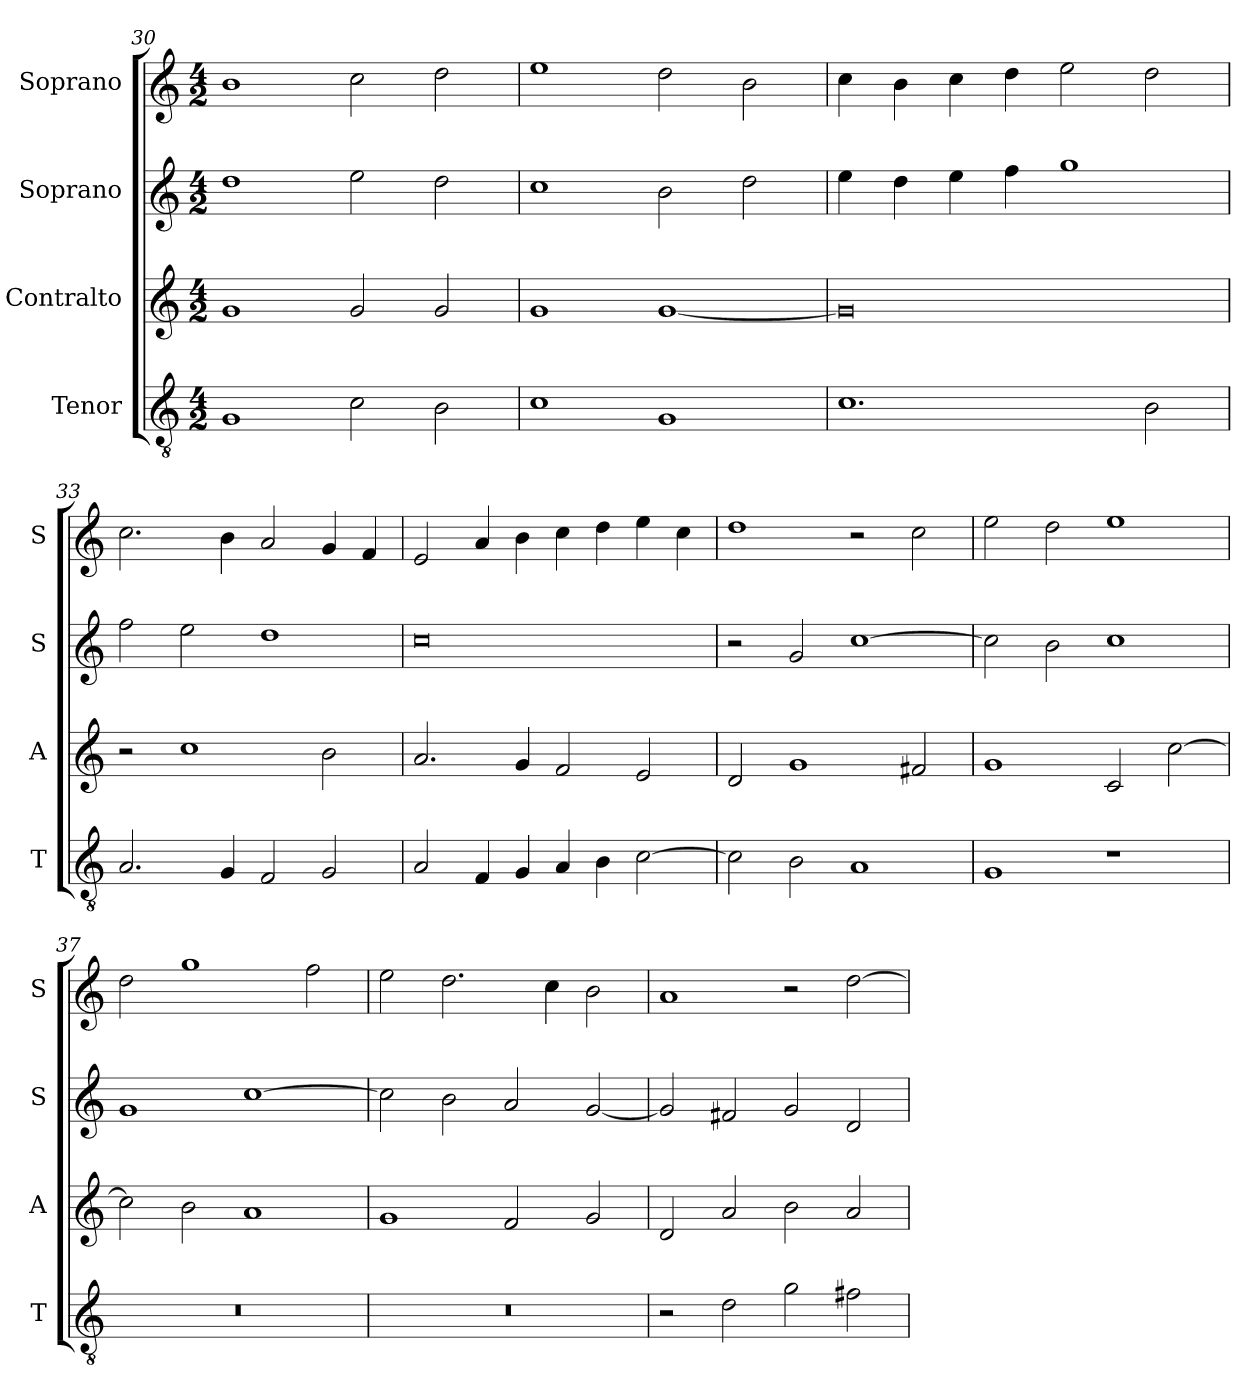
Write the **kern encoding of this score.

**kern	**kern	**kern	**kern
*part4	*part3	*part2	*part1
*staff4	*staff3	*staff2	*staff1
*I"Tenor	*I"Contralto	*I"Soprano	*I"Soprano
*I'T	*I'A	*I'S	*I'S
*clefGv2	*clefG2	*clefG2	*clefG2
*k[]	*k[]	*k[]	*k[]
*G:mix	*G:mix	*G:mix	*G:mix
*M4/2	*M4/2	*M4/2	*M4/2
=30	=30	=30	=30
1G	1g	1dd	1b
2c	2g	2ee	2cc
2B	2g	2dd	2dd
=31	=31	=31	=31
1c	1g	1cc	1ee
1G	[1g	2b	2dd
.	.	2dd	2b
=32	=32	=32	=32
1.c	0g]	4ee	4cc
.	.	4dd	4b
.	.	4ee	4cc
.	.	4ff	4dd
.	.	1gg	2ee
2B	.	.	2dd
=33	=33	=33	=33
2.A	2r	2ff	2.cc
.	1cc	2ee	.
4G	.	.	4b
2F	.	1dd	2a
2G	2b	.	4g
.	.	.	4f
=34	=34	=34	=34
2A	2.a	0cc	2e
4F	.	.	4a
4G	4g	.	4b
4A	2f	.	4cc
4B	.	.	4dd
[2c	2e	.	4ee
.	.	.	4cc
=35	=35	=35	=35
2c]	2d	2r	1dd
2B	1g	2g	.
1A	.	[1cc	2r
.	2f#X	.	2cc
=36	=36	=36	=36
1G	1g	2cc]	2ee
.	.	2b	2dd
1r	2c	1cc	1ee
.	[2cc	.	.
=37	=37	=37	=37
0r	2cc]	1g	2dd
.	2b	.	1gg
.	1a	[1cc	.
.	.	.	2ff
=38	=38	=38	=38
0r	1g	2cc]	2ee
.	.	2b	2.dd
.	2f	2a	.
.	.	.	4cc
.	2g	[2g	2b
=39	=39	=39	=39
2r	2d	2g]	1a
2d	2a	2f#X	.
2g	2b	2g	2r
2f#X	2a	2d	[2dd
=	=	=	=
*-	*-	*-	*-
